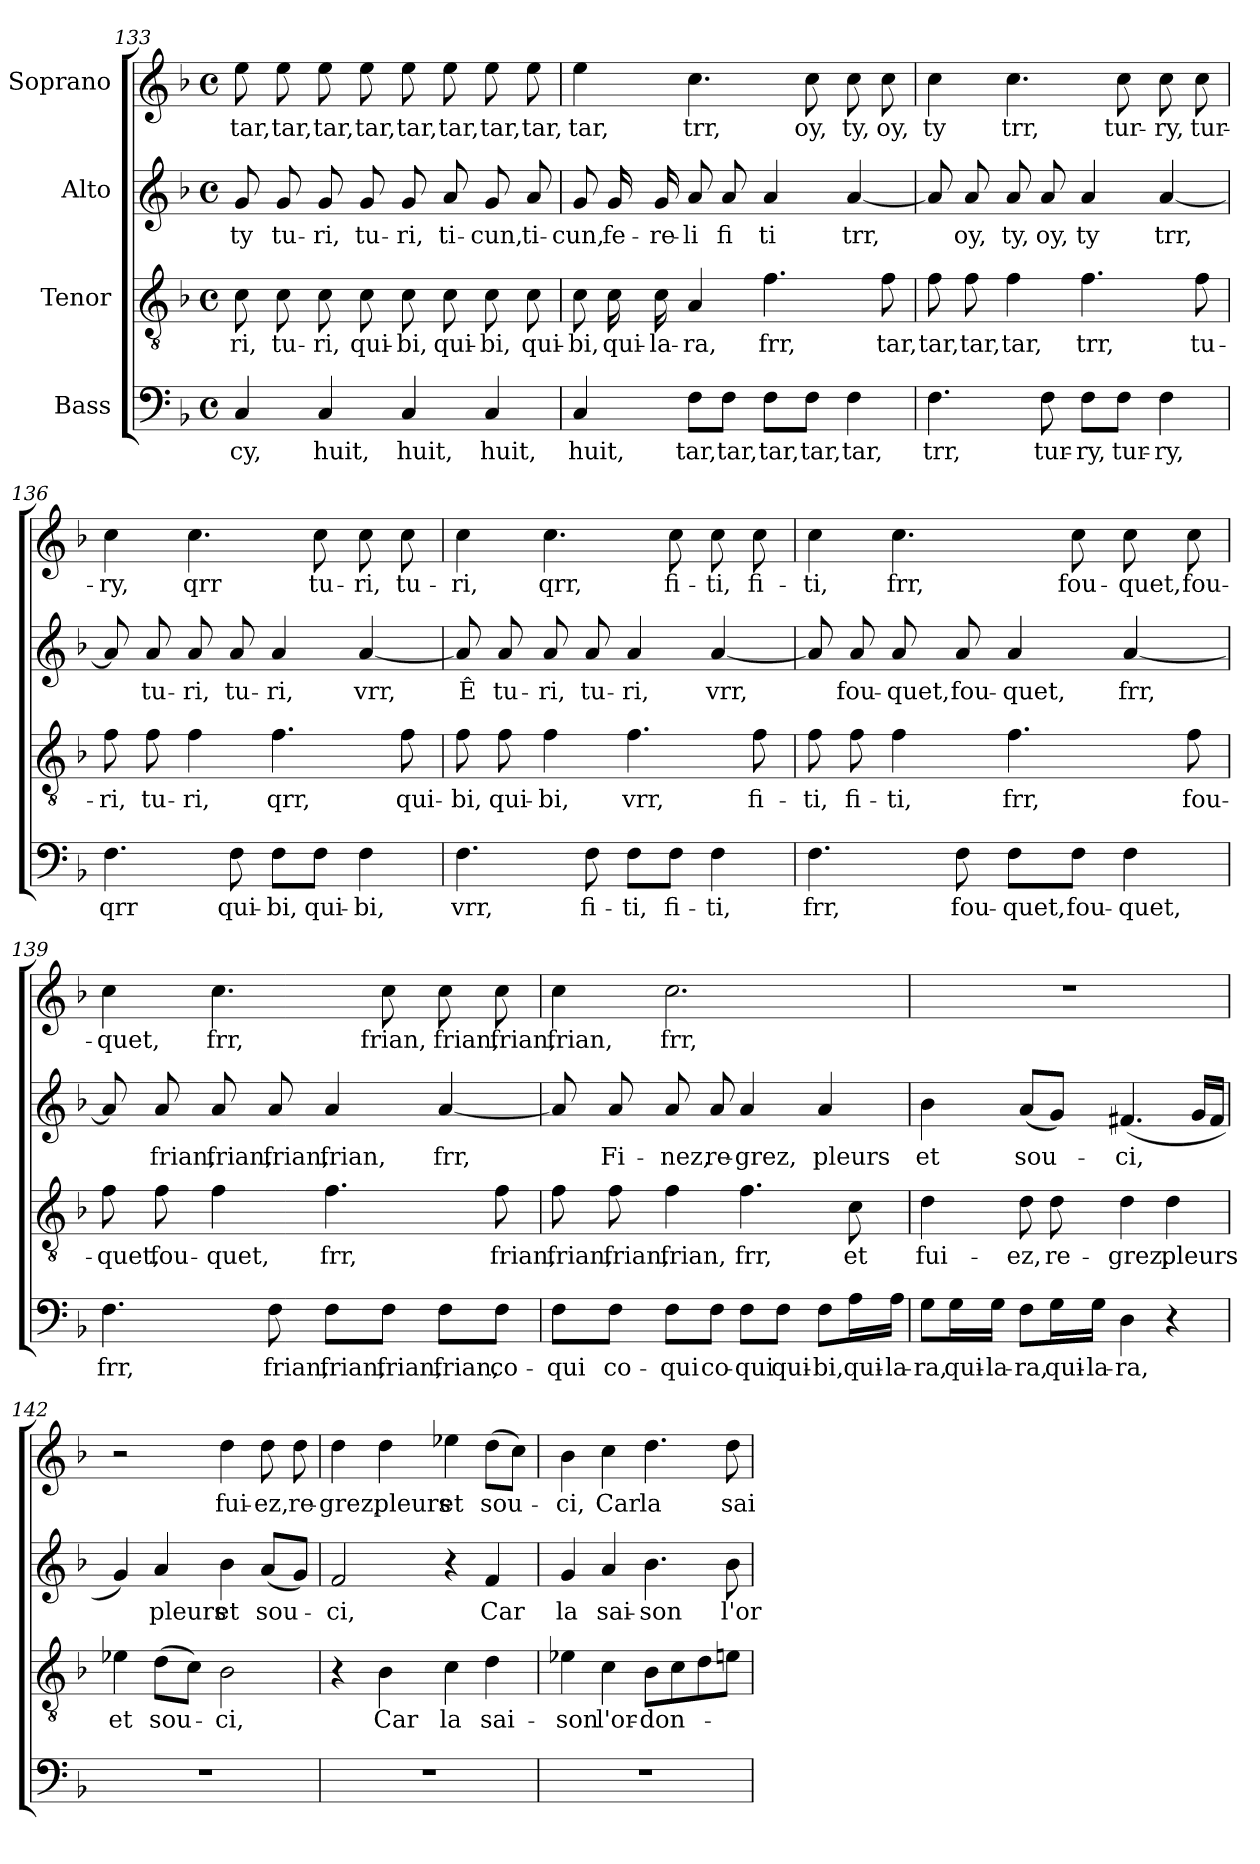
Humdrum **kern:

**kern	**text	**kern	**text	**kern	**text	**kern	**text
*part4	*part4	*part3	*part3	*part2	*part2	*part1	*part1
*staff4	*staff4	*staff3	*staff3	*staff2	*staff2	*staff1	*staff1
*I"Bass	*	*I"Tenor	*	*I"Alto	*	*I"Soprano	*
!!LO:LB:g=z
*clefF4	*	*clefGv2	*	*clefG2	*	*clefG2	*
*k[b-]	*	*k[b-]	*	*k[b-]	*	*k[b-]	*
*F:	*	*F:	*	*F:	*	*F:	*
*M4/4	*	*M4/4	*	*M4/4	*	*M4/4	*
*met(c)	*	*met(c)	*	*met(c)	*	*met(c)	*
=133	=133	=133	=133	=133	=133	=133	=133
4C/	-cy,	8c\	-ri,	8g/	ty	8ee\	tar,
.	.	8c\	tu-	8g/	tu-	8ee\	tar,
4C/	huit,	8c\	-ri,	8g/	-ri,	8ee\	tar,
.	.	8c\	qui-	8g/	tu-	8ee\	tar,
4C/	huit,	8c\	-bi,	8g/	-ri,	8ee\	tar,
.	.	8c\	qui-	8a/	ti-	8ee\	tar,
4C/	huit,	8c\	-bi,	8g/	-cun,	8ee\	tar,
.	.	8c\	qui-	8a/	ti-	8ee\	tar,
=134	=134	=134	=134	=134	=134	=134	=134
4C/	huit,	8c\	-bi,	8g/	-cun,	4ee\	tar,
.	.	16c\	qui-	16g/	fe-	.	.
.	.	16c\	-la-	16g/	-re-	.	.
8F\L	tar,	4A/	-ra,	8a/	-li	4.cc\	trr,
8F\J	tar,	.	.	8a/	fi	.	.
8F\L	tar,	4.f\	frr,	4a/	ti	.	.
8F\J	tar,	.	.	.	.	8cc\	oy,
4F\	tar,	.	.	[4a/	trr,	8cc\	ty,
.	.	8f\	tar,	.	.	8cc\	oy,
=135	=135	=135	=135	=135	=135	=135	=135
4.F\	trr,	8f\	tar,	8a/]	.	4cc\	ty
.	.	8f\	tar,	8a/	oy,	.	.
.	.	4f\	tar,	8a/	ty,	4.cc\	trr,
8F\	tur-	.	.	8a/	oy,	.	.
8F\L	-ry,	4.f\	trr,	4a/	ty	.	.
8F\J	tur-	.	.	.	.	8cc\	tur-
4F\	-ry,	.	.	[4a/	trr,	8cc\	-ry,
.	.	8f\	tu-	.	.	8cc\	tur-
=136	=136	=136	=136	=136	=136	=136	=136
4.F\	qrr	8f\	-ri,	8a/]	.	4cc\	-ry,
.	.	8f\	tu-	8a/	tu-	.	.
.	.	4f\	-ri,	8a/	-ri,	4.cc\	qrr
8F\	qui-	.	.	8a/	tu-	.	.
8F\L	-bi,	4.f\	qrr,	4a/	-ri,	.	.
8F\J	qui-	.	.	.	.	8cc\	tu-
4F\	-bi,	.	.	[4a/	vrr,	8cc\	-ri,
.	.	8f\	qui-	.	.	8cc\	tu-
!!LO:PB:g=z
=137	=137	=137	=137	=137	=137	=137	=137
4.F\	vrr,	8f\	-bi,	8a/]	Ê	4cc\	-ri,
.	.	8f\	qui-	8a/	tu-	.	.
.	.	4f\	-bi,	8a/	-ri,	4.cc\	qrr,
8F\	fi-	.	.	8a/	tu-	.	.
8F\L	-ti,	4.f\	vrr,	4a/	-ri,	.	.
8F\J	fi-	.	.	.	.	8cc\	fi-
4F\	-ti,	.	.	[4a/	vrr,	8cc\	-ti,
.	.	8f\	fi-	.	.	8cc\	fi-
=138	=138	=138	=138	=138	=138	=138	=138
4.F\	frr,	8f\	-ti,	8a/]	.	4cc\	-ti,
.	.	8f\	fi-	8a/	fou-	.	.
.	.	4f\	-ti,	8a/	-quet,	4.cc\	frr,
8F\	fou-	.	.	8a/	fou-	.	.
8F\L	-quet,	4.f\	frr,	4a/	-quet,	.	.
8F\J	fou-	.	.	.	.	8cc\	fou-
4F\	-quet,	.	.	[4a/	frr,	8cc\	-quet,
.	.	8f\	fou-	.	.	8cc\	fou-
=139	=139	=139	=139	=139	=139	=139	=139
4.F\	frr,	8f\	-quet,	8a/]	.	4cc\	-quet,
.	.	8f\	fou-	8a/	frian,	.	.
.	.	4f\	-quet,	8a/	frian,	4.cc\	frr,
8F\	frian,	.	.	8a/	frian,	.	.
8F\L	frian,	4.f\	frr,	4a/	frian,	.	.
8F\J	frian,	.	.	.	.	8cc\	frian,
8F\L	frian,	.	.	[4a/	frr,	8cc\	frian,
8F\J	co-	8f\	frian,	.	.	8cc\	frian,
=140	=140	=140	=140	=140	=140	=140	=140
8F\L	-qui	8f\	frian,	8a/]	.	4cc\	frian,
8F\J	co-	8f\	frian,	8a/	Fi-	.	.
8F\L	-qui	4f\	frian,	8a/	-nez,	2.cc\	frr,
8F\J	co-	.	.	8a/	re-	.	.
8F\L	-qui	4.f\	frr,	4a/	-grez,	.	.
8F\J	qui-	.	.	.	.	.	.
8F\L	-bi,	.	.	4a/	pleurs	.	.
16A\L	qui-	8c\	et	.	.	.	.
16A\JJ	-la-	.	.	.	.	.	.
!!LO:LB:g=z
=141	=141	=141	=141	=141	=141	=141	=141
8G\L	-ra,	4d\	fui-	4b-\	et	1r	.
16G\L	qui-	.	.	.	.	.	.
16G\JJ	-la-	.	.	.	.	.	.
8F\L	-ra,	8d\	-ez,	(8a/L	sou-	.	.
16G\L	qui-	8d\	re-	8g/J)	.	.	.
16G\JJ	-la-	.	.	.	.	.	.
4D\	-ra,	4d\	-grez,	(4.f#X/	-ci,	.	.
4r	.	4d\	pleurs	.	.	.	.
.	.	.	.	16g/LL	.	.	.
.	.	.	.	16f#/JJ	.	.	.
=142	=142	=142	=142	=142	=142	=142	=142
1r	.	4e-X\	et	4g/)	.	2r	.
.	.	(8d\L	sou-	4a/	pleurs	.	.
.	.	8c\J)	.	.	.	.	.
.	.	2B-\	-ci,	4b-\	et	4dd\	fui-
.	.	.	.	(8a/L	sou-	8dd\	-ez,
.	.	.	.	8g/J)	.	8dd\	re-
=143	=143	=143	=143	=143	=143	=143	=143
1r	.	4r	.	2f/	-ci,	4dd\	-grez,
.	.	4B-\	Car	.	.	4dd\	pleurs
.	.	4c\	la	4r	.	4ee-X\	et
.	.	4d\	sai-	4f/	Car	(8dd\L	sou-
.	.	.	.	.	.	8cc\J)	.
=144	=144	=144	=144	=144	=144	=144	=144
1r	.	4e-X\	-son	4g/	la	4b-\	-ci,
.	.	4c\	l'or-	4a/	sai-	4cc\	Car
.	.	8B-\L	-don-	4.b-\	-son	4.dd\	la
.	.	8c\	.	.	.	.	.
.	.	8d\	.	.	.	.	.
.	.	8en\J	.	8b-\	l'or-	8dd\	sai-
=	=	=	=	=	=	=	=
*-	*-	*-	*-	*-	*-	*-	*-
